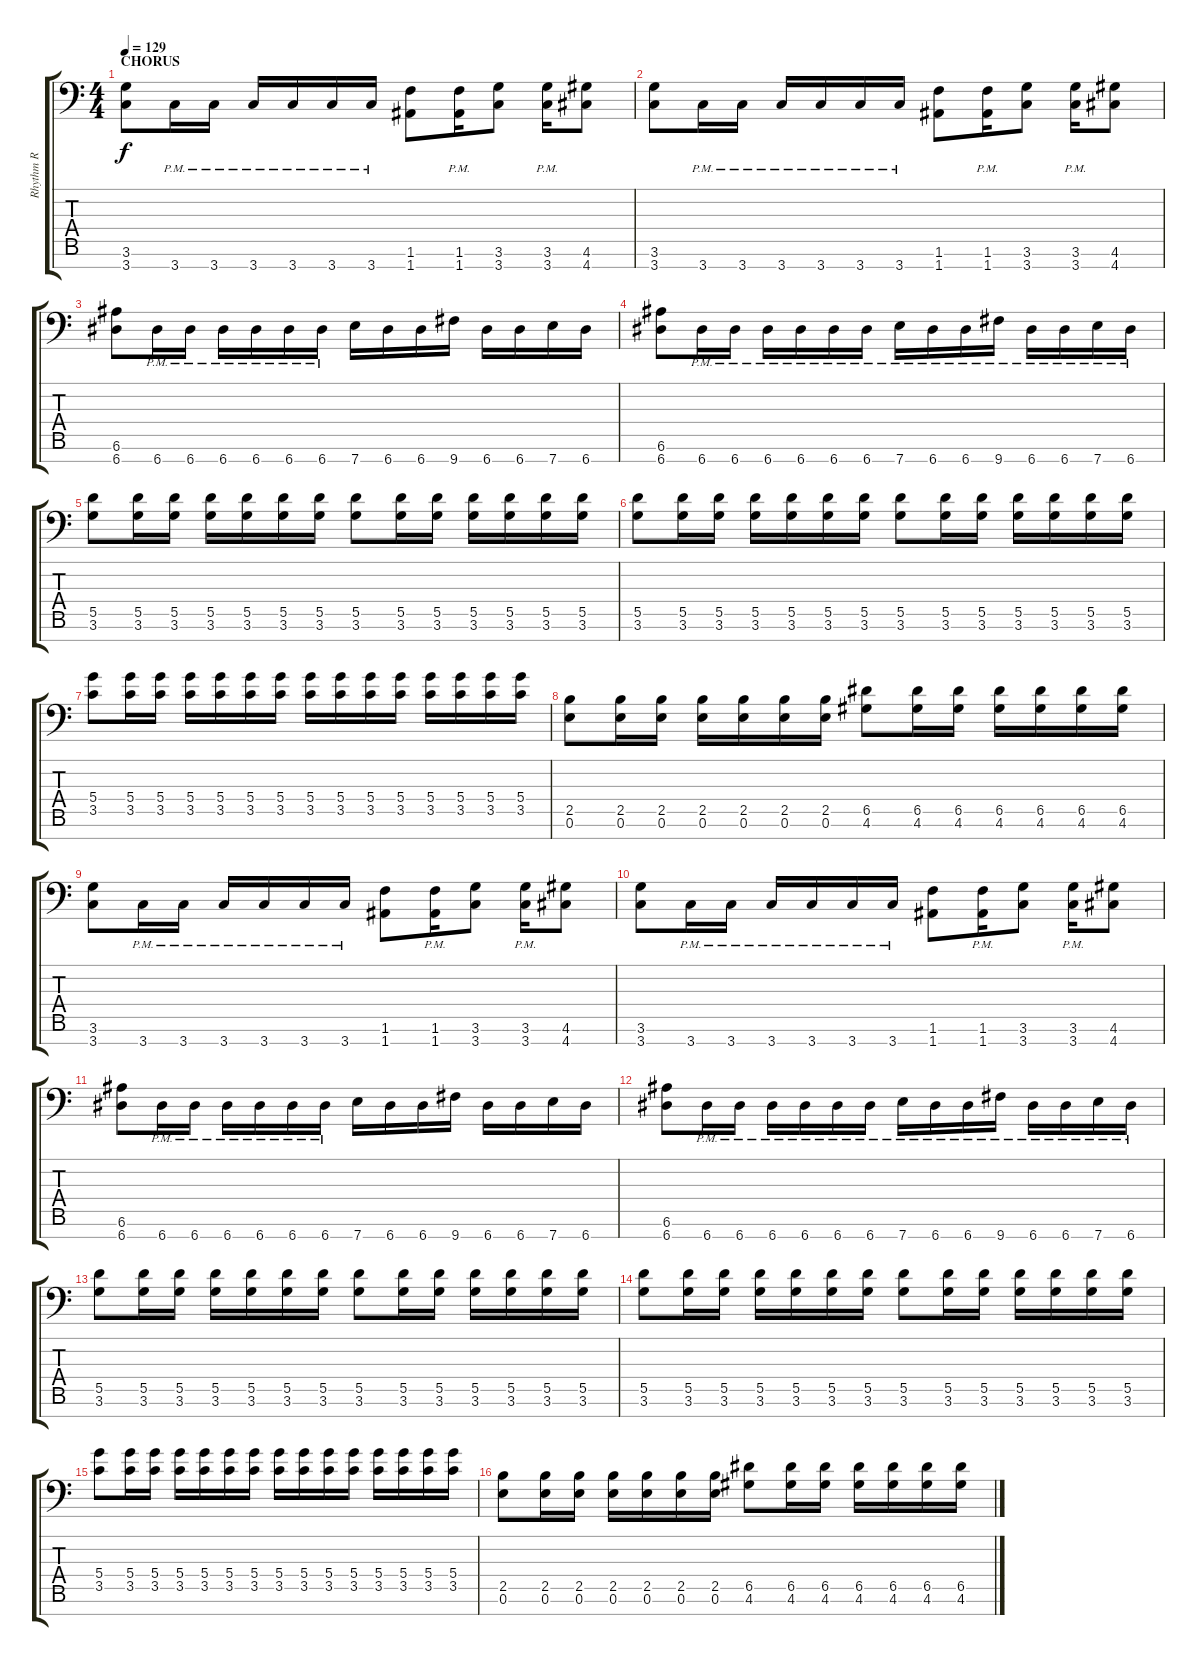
\track ("Rhythm R" "Rhythm R") {instrument overdrivenguitar}
\staff {score tabs}
\tuning (E4 B3 G3 D3 A2 E2 A1) {hide}
\ts (4 4)
\section ("" "CHORUS")
\tempo 129
\clef f4
\ks c
(3.6 3.7).8{dy f} 3.7{pm}.16 3.7{pm}.16 3.7{pm}.16 3.7{pm}.16 3.7{pm}.16 3.7{pm}.16 (1.6 1.7).8 (1.6{pm} 1.7{pm}).16 (3.6 3.7).8 (3.6{pm} 3.7{pm}).16 (4.6 4.7).8 |
(3.6 3.7).8 3.7{pm}.16 3.7{pm}.16 3.7{pm}.16 3.7{pm}.16 3.7{pm}.16 3.7{pm}.16 (1.6 1.7).8 (1.6{pm} 1.7{pm}).16 (3.6 3.7).8 (3.6{pm} 3.7{pm}).16 (4.6 4.7).8 |
(6.6 6.7).8 6.7{pm}.16 6.7{pm}.16 6.7{pm}.16 6.7{pm}.16 6.7{pm}.16 6.7{pm}.16 7.7.16 6.7.16 6.7.16 9.7.16 6.7.16 6.7.16 7.7.16 6.7.16 |
(6.6 6.7).8 6.7{pm}.16 6.7{pm}.16 6.7{pm}.16 6.7{pm}.16 6.7{pm}.16 6.7{pm}.16 7.7{pm}.16 6.7{pm}.16 6.7{pm}.16 9.7{pm}.16 6.7{pm}.16 6.7{pm}.16 7.7{pm}.16 6.7{pm}.16 |
(5.5 3.6).8 (5.5 3.6).16 (5.5 3.6).16 (5.5 3.6).16 (5.5 3.6).16 (5.5 3.6).16 (5.5 3.6).16 (5.5 3.6).8 (5.5 3.6).16 (5.5 3.6).16 (5.5 3.6).16 (5.5 3.6).16 (5.5 3.6).16 (5.5 3.6).16 |
(5.5 3.6).8 (5.5 3.6).16 (5.5 3.6).16 (5.5 3.6).16 (5.5 3.6).16 (5.5 3.6).16 (5.5 3.6).16 (5.5 3.6).8 (5.5 3.6).16 (5.5 3.6).16 (5.5 3.6).16 (5.5 3.6).16 (5.5 3.6).16 (5.5 3.6).16 |
(5.4 3.5).8 (5.4 3.5).16 (5.4 3.5).16 (5.4 3.5).16 (5.4 3.5).16 (5.4 3.5).16 (5.4 3.5).16 (5.4 3.5).16 (5.4 3.5).16 (5.4 3.5).16 (5.4 3.5).16 (5.4 3.5).16 (5.4 3.5).16 (5.4 3.5).16 (5.4 3.5).16 |
(2.5 0.6).8 (2.5 0.6).16 (2.5 0.6).16 (2.5 0.6).16 (2.5 0.6).16 (2.5 0.6).16 (2.5 0.6).16 (6.5 4.6).8 (6.5 4.6).16 (6.5 4.6).16 (6.5 4.6).16 (6.5 4.6).16 (6.5 4.6).16 (6.5 4.6).16 |
(3.6 3.7).8 3.7{pm}.16 3.7{pm}.16 3.7{pm}.16 3.7{pm}.16 3.7{pm}.16 3.7{pm}.16 (1.6 1.7).8 (1.6{pm} 1.7{pm}).16 (3.6 3.7).8 (3.6{pm} 3.7{pm}).16 (4.6 4.7).8 |
(3.6 3.7).8 3.7{pm}.16 3.7{pm}.16 3.7{pm}.16 3.7{pm}.16 3.7{pm}.16 3.7{pm}.16 (1.6 1.7).8 (1.6{pm} 1.7{pm}).16 (3.6 3.7).8 (3.6{pm} 3.7{pm}).16 (4.6 4.7).8 |
(6.6 6.7).8 6.7{pm}.16 6.7{pm}.16 6.7{pm}.16 6.7{pm}.16 6.7{pm}.16 6.7{pm}.16 7.7.16 6.7.16 6.7.16 9.7.16 6.7.16 6.7.16 7.7.16 6.7.16 |
(6.6 6.7).8 6.7{pm}.16 6.7{pm}.16 6.7{pm}.16 6.7{pm}.16 6.7{pm}.16 6.7{pm}.16 7.7{pm}.16 6.7{pm}.16 6.7{pm}.16 9.7{pm}.16 6.7{pm}.16 6.7{pm}.16 7.7{pm}.16 6.7{pm}.16 |
(5.5 3.6).8 (5.5 3.6).16 (5.5 3.6).16 (5.5 3.6).16 (5.5 3.6).16 (5.5 3.6).16 (5.5 3.6).16 (5.5 3.6).8 (5.5 3.6).16 (5.5 3.6).16 (5.5 3.6).16 (5.5 3.6).16 (5.5 3.6).16 (5.5 3.6).16 |
(5.5 3.6).8 (5.5 3.6).16 (5.5 3.6).16 (5.5 3.6).16 (5.5 3.6).16 (5.5 3.6).16 (5.5 3.6).16 (5.5 3.6).8 (5.5 3.6).16 (5.5 3.6).16 (5.5 3.6).16 (5.5 3.6).16 (5.5 3.6).16 (5.5 3.6).16 |
(5.4 3.5).8 (5.4 3.5).16 (5.4 3.5).16 (5.4 3.5).16 (5.4 3.5).16 (5.4 3.5).16 (5.4 3.5).16 (5.4 3.5).16 (5.4 3.5).16 (5.4 3.5).16 (5.4 3.5).16 (5.4 3.5).16 (5.4 3.5).16 (5.4 3.5).16 (5.4 3.5).16 |
(2.5 0.6).8 (2.5 0.6).16 (2.5 0.6).16 (2.5 0.6).16 (2.5 0.6).16 (2.5 0.6).16 (2.5 0.6).16 (6.5 4.6).8 (6.5 4.6).16 (6.5 4.6).16 (6.5 4.6).16 (6.5 4.6).16 (6.5 4.6).16 (6.5 4.6).16
